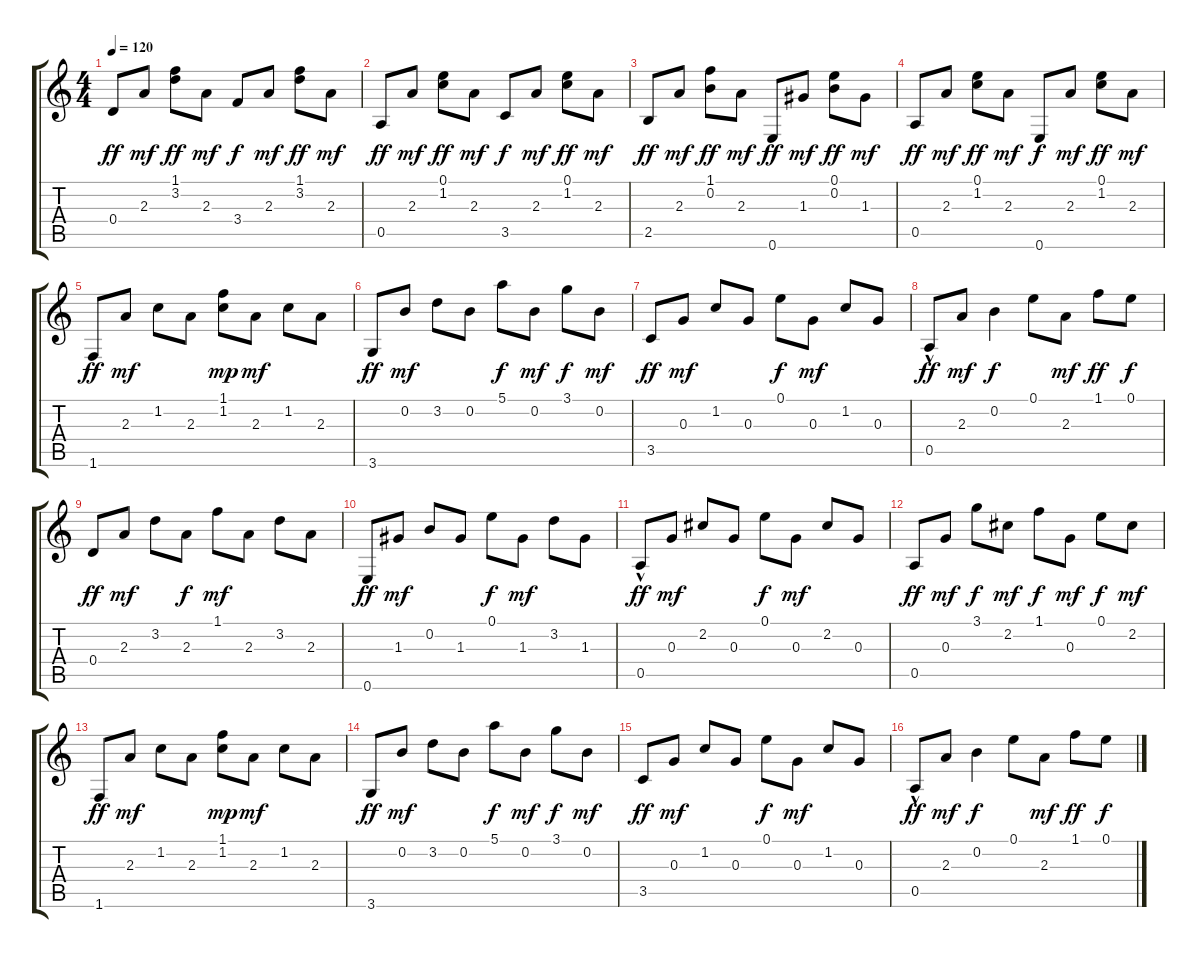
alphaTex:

\track "" {instrument acousticguitarsteel}
\staff {score tabs}
\tuning (E4 B3 G3 D3 A2 E2) {hide}
\ts (4 4)
\tempo 120
\clef g2
\ks c
0.4.8{dy ff} 2.3.8{dy mf} (1.1 3.2).8{dy ff} 2.3.8{dy mf} 3.4.8{dy f} 2.3.8{dy mf} (1.1 3.2).8{dy ff} 2.3.8{dy mf} |
0.5.8{dy ff} 2.3.8{dy mf} (0.1 1.2).8{dy ff} 2.3.8{dy mf} 3.5.8{dy f} 2.3.8{dy mf} (0.1 1.2).8{dy ff} 2.3.8{dy mf} |
2.5.8{dy ff} 2.3.8{dy mf} (1.1 0.2).8{dy ff} 2.3.8{dy mf} 0.6.8{dy ff} 1.3.8{dy mf} (0.1 0.2).8{dy ff} 1.3.8{dy mf} |
0.5.8{dy ff} 2.3.8{dy mf} (0.1 1.2).8{dy ff} 2.3.8{dy mf} 0.6.8{dy f} 2.3.8{dy mf} (0.1 1.2).8{dy ff} 2.3.8{dy mf} |
1.6.8{dy ff} 2.3.8{dy mf} 1.2.8 2.3.8 (1.1 1.2).8{dy mp} 2.3.8{dy mf} 1.2.8 2.3.8 |
3.6.8{dy ff} 0.2.8{dy mf} 3.2.8 0.2.8 5.1.8{dy f} 0.2.8{dy mf} 3.1.8{dy f} 0.2.8{dy mf} |
3.5.8{dy ff} 0.3.8{dy mf} 1.2.8 0.3.8 0.1.8{dy f} 0.3.8{dy mf} 1.2.8 0.3.8 |
0.5{hac}.8{dy ff} 2.3.8{dy mf} 0.2.4{dy f} 0.1.8 2.3.8{dy mf} 1.1.8{dy ff} 0.1.8{dy f} |
0.4.8{dy ff} 2.3.8{dy mf} 3.2.8 2.3.8{dy f} 1.1.8{dy mf} 2.3.8 3.2.8 2.3.8 |
0.6.8{dy ff} 1.3.8{dy mf} 0.2.8 1.3.8 0.1.8{dy f} 1.3.8{dy mf} 3.2.8 1.3.8 |
0.5{hac}.8{dy ff} 0.3.8{dy mf} 2.2.8 0.3.8 0.1.8{dy f} 0.3.8{dy mf} 2.2.8 0.3.8 |
0.5.8{dy ff} 0.3.8{dy mf} 3.1.8{dy f} 2.2.8{dy mf} 1.1.8{dy f} 0.3.8{dy mf} 0.1.8{dy f} 2.2.8{dy mf} |
1.6.8{dy ff} 2.3.8{dy mf} 1.2.8 2.3.8 (1.1 1.2).8{dy mp} 2.3.8{dy mf} 1.2.8 2.3.8 |
3.6.8{dy ff} 0.2.8{dy mf} 3.2.8 0.2.8 5.1.8{dy f} 0.2.8{dy mf} 3.1.8{dy f} 0.2.8{dy mf} |
3.5.8{dy ff} 0.3.8{dy mf} 1.2.8 0.3.8 0.1.8{dy f} 0.3.8{dy mf} 1.2.8 0.3.8 |
0.5{hac}.8{dy ff} 2.3.8{dy mf} 0.2.4{dy f} 0.1.8 2.3.8{dy mf} 1.1.8{dy ff} 0.1.8{dy f}
